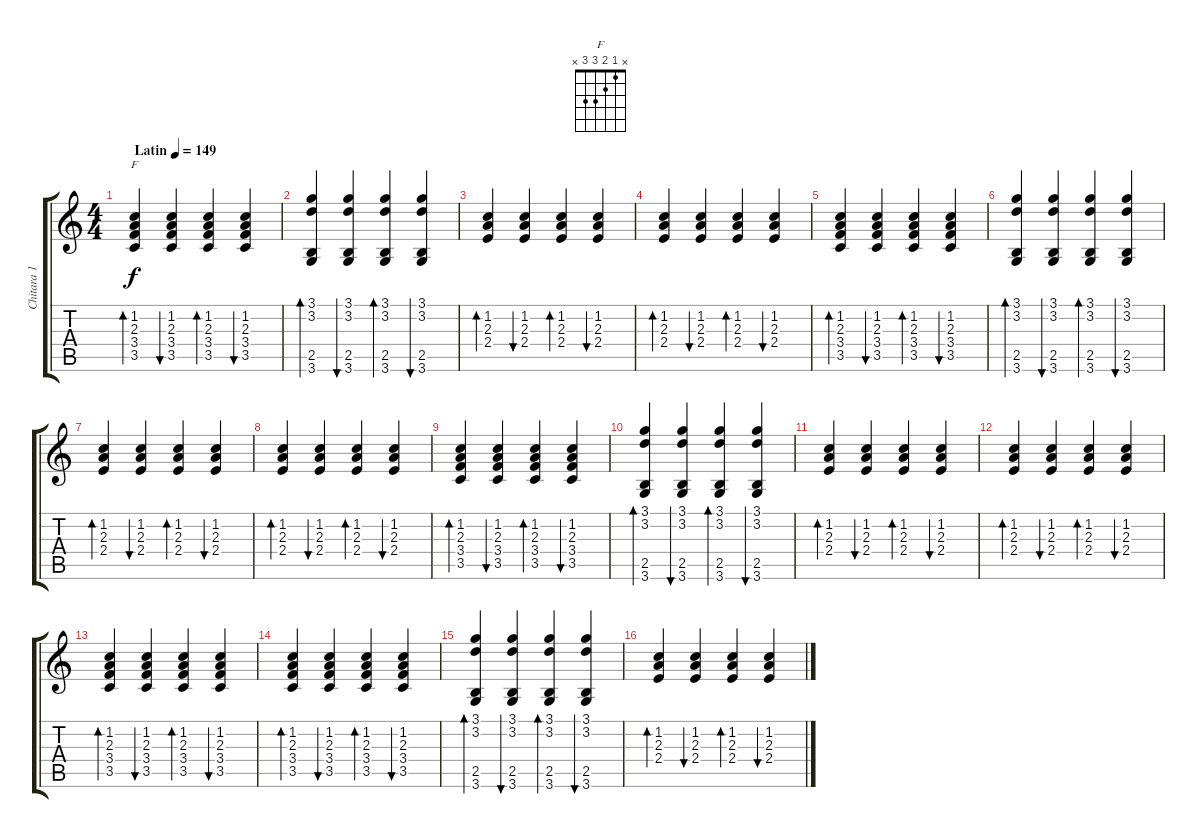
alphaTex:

\track ("Chitara 1" "Chitara 1") {instrument acousticguitarnylon}
\staff {score tabs}
\tuning (E4 B3 G3 D3 A2 E2) {hide}
\chord ("F" x 1 2 3 3 x)
\ts (4 4)
\tempo (149 "Latin")
\clef g2
\ks c
(1.2 2.3 3.4 3.5).4{bd 120 ch "F" dy f instrument acousticguitarnylon} (1.2 2.3 3.4 3.5).4{bu 120} (1.2 2.3 3.4 3.5).4{bd 120} (1.2 2.3 3.4 3.5).4{bu 120} |
(3.1 3.2 2.5 3.6).4{bd 120} (3.1 3.2 2.5 3.6).4{bu 120} (3.1 3.2 2.5 3.6).4{bd 120} (3.1 3.2 2.5 3.6).4{bu 120} |
(1.2 2.3 2.4).4{bd 120} (1.2 2.3 2.4).4{bu 120} (1.2 2.3 2.4).4{bd 120} (1.2 2.3 2.4).4{bu 120} |
(1.2 2.3 2.4).4{bd 120} (1.2 2.3 2.4).4{bu 120} (1.2 2.3 2.4).4{bd 120} (1.2 2.3 2.4).4{bu 120} |
(1.2 2.3 3.4 3.5).4{bd 120} (1.2 2.3 3.4 3.5).4{bu 120} (1.2 2.3 3.4 3.5).4{bd 120} (1.2 2.3 3.4 3.5).4{bu 120} |
(3.1 3.2 2.5 3.6).4{bd 120} (3.1 3.2 2.5 3.6).4{bu 120} (3.1 3.2 2.5 3.6).4{bd 120} (3.1 3.2 2.5 3.6).4{bu 120} |
(1.2 2.3 2.4).4{bd 120} (1.2 2.3 2.4).4{bu 120} (1.2 2.3 2.4).4{bd 120} (1.2 2.3 2.4).4{bu 120} |
(1.2 2.3 2.4).4{bd 120} (1.2 2.3 2.4).4{bu 120} (1.2 2.3 2.4).4{bd 120} (1.2 2.3 2.4).4{bu 120} |
(1.2 2.3 3.4 3.5).4{bd 120} (1.2 2.3 3.4 3.5).4{bu 120} (1.2 2.3 3.4 3.5).4{bd 120} (1.2 2.3 3.4 3.5).4{bu 120} |
(3.1 3.2 2.5 3.6).4{bd 120} (3.1 3.2 2.5 3.6).4{bu 120} (3.1 3.2 2.5 3.6).4{bd 120} (3.1 3.2 2.5 3.6).4{bu 120} |
(1.2 2.3 2.4).4{bd 60} (1.2 2.3 2.4).4{bu 60} (1.2 2.3 2.4).4{bd 60} (1.2 2.3 2.4).4{bu 60} |
(1.2 2.3 2.4).4{bd 120} (1.2 2.3 2.4).4{bu 120} (1.2 2.3 2.4).4{bd 120} (1.2 2.3 2.4).4{bu 120} |
(1.2 2.3 3.4 3.5).4{bd 60} (1.2 2.3 3.4 3.5).4{bu 60} (1.2 2.3 3.4 3.5).4{bd 60} (1.2 2.3 3.4 3.5).4{bu 60} |
(1.2 2.3 3.4 3.5).4{bd 60} (1.2 2.3 3.4 3.5).4{bu 60} (1.2 2.3 3.4 3.5).4{bd 60} (1.2 2.3 3.4 3.5).4{bu 60} |
(3.1 3.2 2.5 3.6).4{bd 60} (3.1 3.2 2.5 3.6).4{bu 60} (3.1 3.2 2.5 3.6).4{bd 60} (3.1 3.2 2.5 3.6).4{bu 60} |
(1.2 2.3 2.4).4{bd 60} (1.2 2.3 2.4).4{bu 60} (1.2 2.3 2.4).4{bd 60} (1.2 2.3 2.4).4{bu 60}
